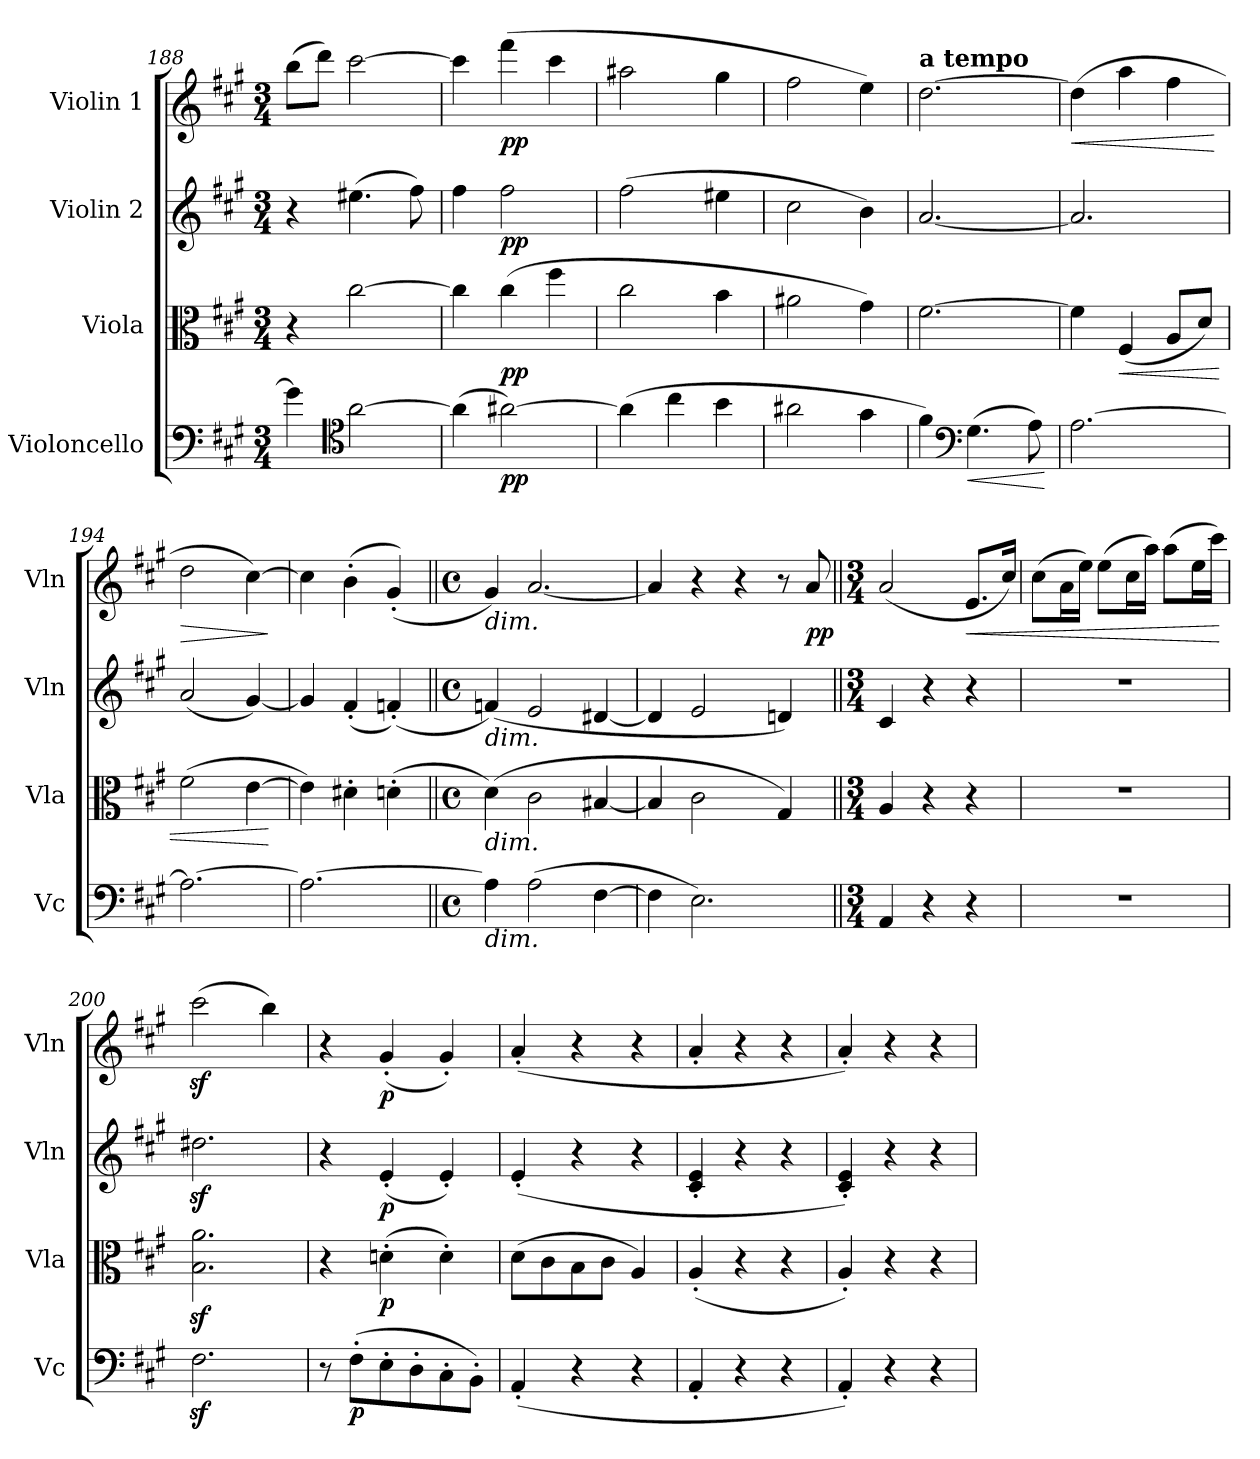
**kern	**dynam	**kern	**dynam	**kern	**dynam	**kern	**dynam
*part4	*part4	*part3	*part3	*part2	*part2	*part1	*part1
*staff4	*staff4	*staff3	*staff3	*staff2	*staff2	*staff1	*staff1
*I"Violoncello	*	*I"Viola	*	*I"Violin 2	*	*I"Violin 1	*
*I'Vc	*	*I'Vla	*	*I'Vln	*	*I'Vln	*
*clefF4	*	*clefC3	*	*clefG2	*	*clefG2	*
*k[f#c#g#]	*	*k[f#c#g#]	*	*k[f#c#g#]	*	*k[f#c#g#]	*
*M3/4	*	*M3/4	*	*M3/4	*	*M3/4	*
=188	=188	=188	=188	=188	=188	=188	=188
4g#\]	.	4r	.	4r	.	(8bb\L	.
.	.	.	.	.	.	8ddd\J)	.
*clefC4	*	*	*	*	*	*	*
[2a>\	.	[2cc#\	.	(4.ee#X\	.	[2ccc#\	.
.	.	.	.	8ff#\)	.	.	.
=189	=189	=189	=189	=189	=189	=189	=189
(4a\]	.	4cc#\]	.	4ff#\	.	4ccc#\]	.
!	!LO:DY:b	!	!LO:DY:b	!	!LO:DY:b	!	!LO:DY:b
[2a#X\)	pp	(4cc#\	pp	2ff#\	pp	(4fff#\	pp
.	.	4ff#\	.	.	.	4ccc#\	.
=190	=190	=190	=190	=190	=190	=190	=190
(4a#\]	.	2cc#\	.	(2ff#\	.	2aa#X\	.
4cc#\	.	.	.	.	.	.	.
4b\	.	4b\	.	4ee#X\	.	4gg#\	.
=191	=191	=191	=191	=191	=191	=191	=191
2a#X\	.	2a#X\	.	2cc#\	.	2ff#\	.
4g#\	.	4g#\)	.	4b\)	.	4ee\)	.
=192	=192	=192	=192	=192	=192	=192	=192
!	!	!	!	!	!	!LO:TX:a:B:t=a tempo	!
4f#\)	.	[2.f#\	.	[2.a/	.	[2.dd\	.
*clefF4	*	*	*	*	*	*	*
!	!LO:HP:b	!	!	!	!	!	!
(4.G#\	<	.	.	.	.	.	.
8A\)	.	.	.	.	.	.	.
.	[	.	.	.	.	.	.
=193	=193	=193	=193	=193	=193	=193	=193
!	!	!	!	!	!	!	!LO:HP:b
[2.A\	.	4f#\]	.	2.a/]	.	(4dd\]	<
!	!	!	!LO:HP:b	!	!	!	!
.	.	(4F#/	<	.	.	4aa\	.
.	.	8A/L	.	.	.	4ff#\	.
.	.	8d/J)	.	.	.	.	.
.	.	.	.	.	.	.	[
=194	=194	=194	=194	=194	=194	=194	=194
!	!	!	!	!	!	!	!LO:HP:b
2.A\_	.	(2f#\	.	(2a/	.	2dd\	>
.	.	[4e\	.	[4g#/)	.	[4cc#\)	.
.	.	.	[	.	.	.	]
=195	=195	=195	=195	=195	=195	=195	=195
2.A\_	.	4e\])	.	4g#/]	.	4cc#\]	.
.	.	4d#X'\	.	(4f#'/	.	(4b'\	.
.	.	(4dn'\	.	(4fn'/)	.	(4g#'/)	.
=196||	=196||	=196||	=196||	=196||	=196||	=196||	=196||
*M4/4	*	*M4/4	*	*M4/4	*	*M4/4	*
*met(c)	*	*met(c)	*	*met(c)	*	*met(c)	*
!	!	!	!	!	!	!LO:TX:b:i:t=dim.	!
!	!	!	!	!LO:TX:b:i:t=dim.	!	!	!
!	!	!LO:TX:b:i:t=dim.	!	!	!	!	!
!LO:TX:b:i:t=dim.	!	!	!	!	!	!	!
4A\]	.	(4d\)	.	(4fn/)	.	4g#/)	.
(2A\	.	2c#\	.	2e/	.	[2.a/	.
[4F#\	.	[4B#X/	.	[4d#X/	.	.	.
!!LO:PB:g=z
=197	=197	=197	=197	=197	=197	=197	=197
4F#\]	.	4B#/]	.	4d#/]	.	4a/]	.
2.E\)	.	2c#\	.	2e/	.	4r	.
.	.	.	.	.	.	4r	.
.	.	4G#/)	.	4dn/)	.	8r	.
!	!	!	!	!	!	!	!LO:DY:b
.	.	.	.	.	.	8a/	pp
!!LO:LB:g=z
=198||	=198||	=198||	=198||	=198||	=198||	=198||	=198||
*M3/4	*	*M3/4	*	*M3/4	*	*M3/4	*
4AA/	.	4A/	.	4c#/	.	(2a/	.
4r	.	4r	.	4r	.	.	.
!	!	!	!	!	!	!	!LO:HP:b
4r	.	4r	.	4r	.	8.e/L	<
.	.	.	.	.	.	16cc#/Jk)	.
=199	=199	=199	=199	=199	=199	=199	=199
2.r	.	2.r	.	2.r	.	(8cc#\L	.
.	.	.	.	.	.	16a\L	.
.	.	.	.	.	.	16ee\JJ)	.
.	.	.	.	.	.	(8ee\L	.
.	.	.	.	.	.	16cc#\L	.
.	.	.	.	.	.	16aa\JJ)	.
.	.	.	.	.	.	(8aa\L	.
.	.	.	.	.	.	16ee\L	.
.	.	.	.	.	.	16ccc#\JJ)	.
.	.	.	.	.	.	.	[
=200	=200	=200	=200	=200	=200	=200	=200
2.F#z<\	.	2.B\z< 2.a\z<	.	2.dd#Xz<\	.	(2ccc#z<\	.
.	.	.	.	.	.	4bb\)	.
=201	=201	=201	=201	=201	=201	=201	=201
8r	.	4r	.	4r	.	4r	.
!	!LO:DY:b	!	!	!	!	!	!
(8F#'\L	p	.	.	.	.	.	.
!	!	!	!LO:DY:b	!	!LO:DY:b	!	!LO:DY:b
8E'\	.	(4dn'\	p	(4e'/	p	(4g#'/	p
8D'\	.	.	.	.	.	.	.
8C#'\	.	4d'\)	.	4e'/)	.	4g#'/)	.
8BB'\J)	.	.	.	.	.	.	.
=202	=202	=202	=202	=202	=202	=202	=202
(<4AA'/	.	(8d\L	.	(4e'/	.	(4a'/	.
.	.	8c#\	.	.	.	.	.
4r	.	8B\	.	4r	.	4r	.
.	.	8c#\J	.	.	.	.	.
4r	.	4A/)	.	4r	.	4r	.
=203	=203	=203	=203	=203	=203	=203	=203
4AA'/	.	(4A'/	.	4c#/' 4e/'	.	4a'/	.
4r	.	4r	.	4r	.	4r	.
4r	.	4r	.	4r	.	4r	.
=204	=204	=204	=204	=204	=204	=204	=204
4AA'/)	.	4A'/)	.	4c#/' 4e/')	.	4a'/)	.
4r	.	4r	.	4r	.	4r	.
4r	.	4r	.	4r	.	4r	.
=	=	=	=	=	=	=	=
*-	*-	*-	*-	*-	*-	*-	*-
